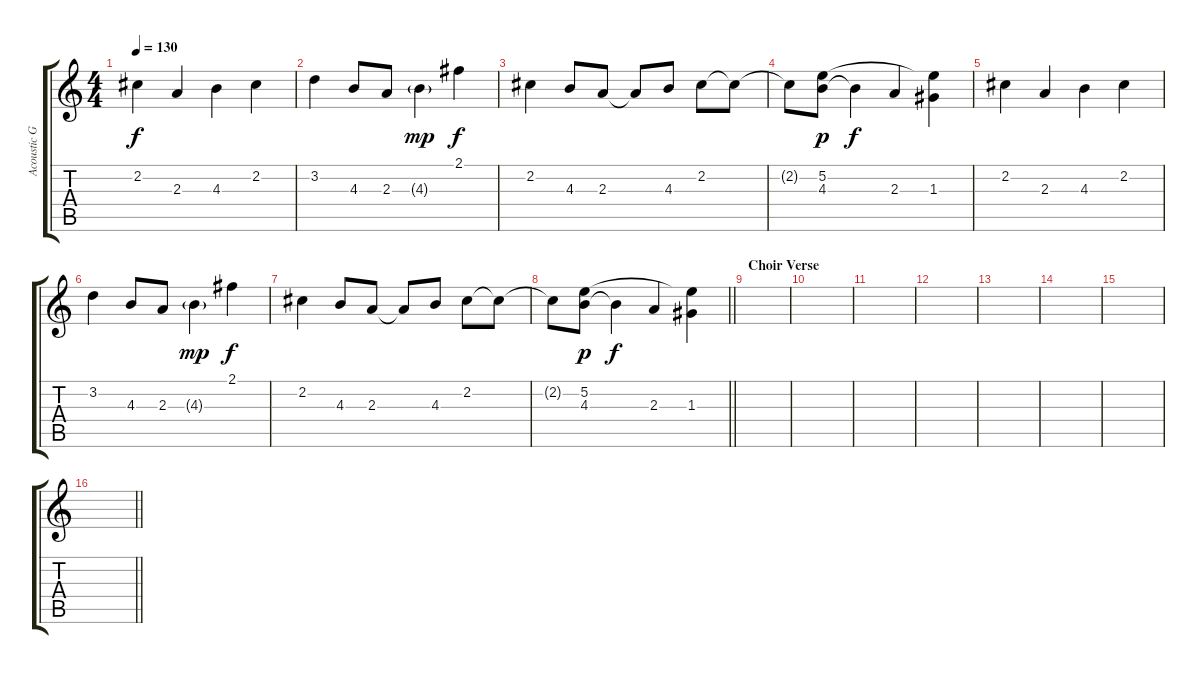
\track ("Acoustic Guitar" "Acoustic G") {instrument acousticguitarsteel}
\staff {score tabs}
\tuning (E4 B3 G3 D3 A2 E2) {hide}
\ts (4 4)
\tempo 130
\clef g2
\ks c
2.2.4{dy f instrument acousticguitarsteel} 2.3.4 4.3.4 2.2.4 |
3.2.4 4.3.8 2.3.8 4.3{g}.4{dy mp} 2.1.4{dy f} |
2.2.4 4.3.8 2.3.8 2.3{t}.8 4.3.8 2.2.8 2.2{t}.8 |
2.2{t}.8 (5.2 4.3).8{dy p} 4.3{t}.4{dy f} 2.3.4 (5.2{t} 1.3).4 |
2.2.4{instrument acousticguitarsteel} 2.3.4 4.3.4 2.2.4 |
3.2.4 4.3.8 2.3.8 4.3{g}.4{dy mp} 2.1.4{dy f} |
2.2.4 4.3.8 2.3.8 2.3{t}.8 4.3.8 2.2.8 2.2{t}.8 |
\barLineRight lightlight
2.2{t}.8 (5.2 4.3).8{dy p} 4.3{t}.4{dy f} 2.3.4 (5.2{t} 1.3).4 |
\section ("" "Choir Verse")
|
|
|
|
|
|
|
\barLineRight lightlight
